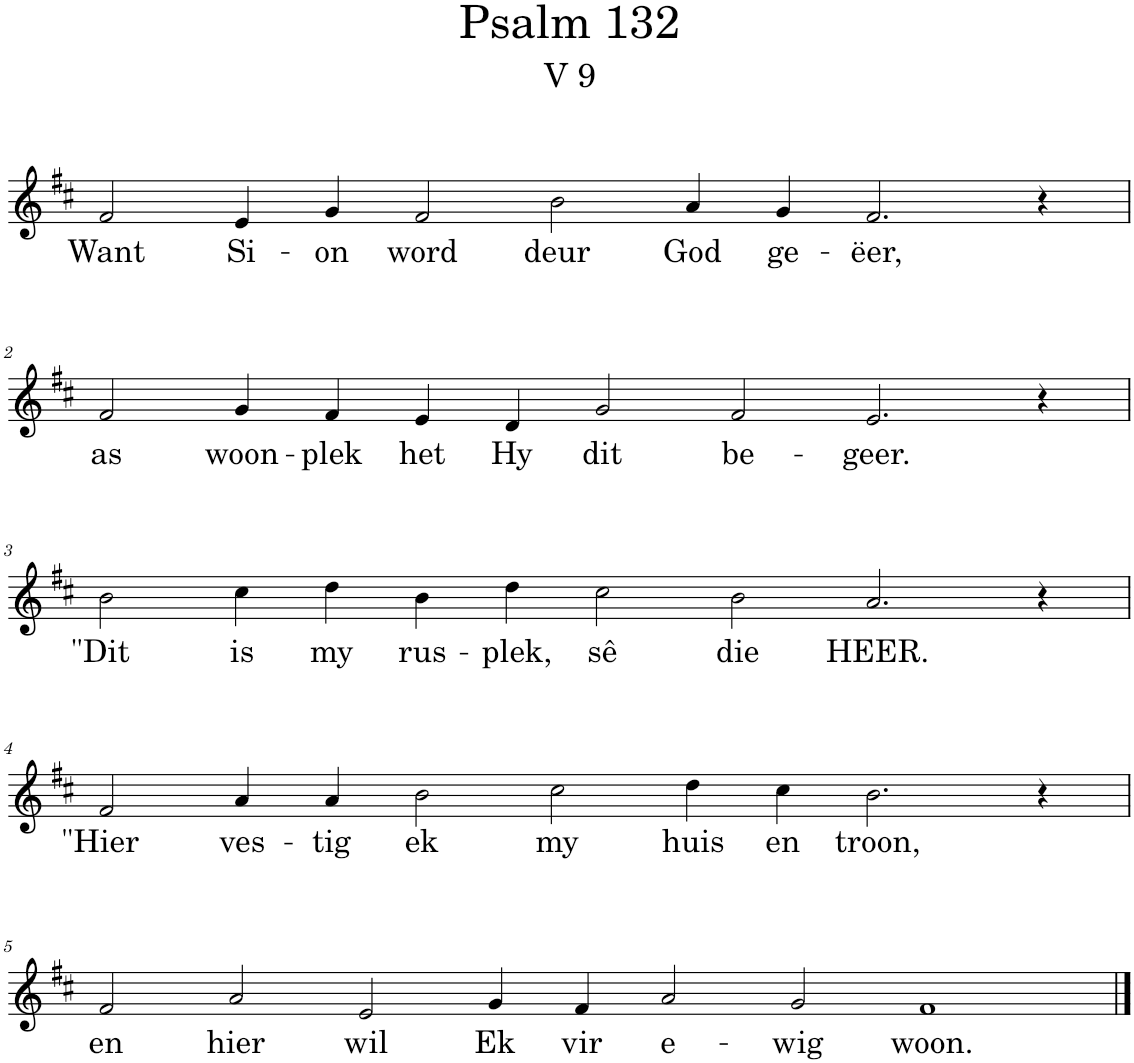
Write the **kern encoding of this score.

**kern	**text
*part1	*part1
*staff1	*staff1
*I"Pipe Organ	*
*I'Org.	*
*clefG2	*
*k[f#c#]	*
*M14/4	*
=1	=1
!	!LO:LY:b
2f#/	Want
!	!LO:LY:b
4e/	Si-
!	!LO:LY:b
4g/	-on
!	!LO:LY:b
2f#/	word
!	!LO:LY:b
2b\	deur
!	!LO:LY:b
4a/	God
!	!LO:LY:b
4g/	ge-
!	!LO:LY:b
2.f#/	-ëer,
4r	.
!!LO:LB:g=z
=2	=2
!	!LO:LY:b
2f#/	as
!	!LO:LY:b
4g/	woon-
!	!LO:LY:b
4f#/	-plek
!	!LO:LY:b
4e/	het
!	!LO:LY:b
4d/	Hy
!	!LO:LY:b
2g/	dit
!	!LO:LY:b
2f#/	be-
!	!LO:LY:b
2.e/	-geer.
4r	.
!!LO:LB:g=z
=3	=3
!	!LO:LY:b
2b\	"Dit
!	!LO:LY:b
4cc#\	is
!	!LO:LY:b
4dd\	my
!	!LO:LY:b
4b\	rus-
!	!LO:LY:b
4dd\	-plek,
!	!LO:LY:b
2cc#\	sê
!	!LO:LY:b
2b\	die
!	!LO:LY:b
2.a/	HEER.
4r	.
!!LO:LB:g=z
=4	=4
!	!LO:LY:b
2f#/	"Hier
!	!LO:LY:b
4a/	ves-
!	!LO:LY:b
4a/	-tig
!	!LO:LY:b
2b\	ek
!	!LO:LY:b
2cc#\	my
!	!LO:LY:b
4dd\	huis
!	!LO:LY:b
4cc#\	en
!	!LO:LY:b
2.b\	troon,
4r	.
!!LO:LB:g=z
=5	=5
*M16/4	*
!	!LO:LY:b
2f#/	en
!	!LO:LY:b
2a/	hier
!	!LO:LY:b
2e/	wil
!	!LO:LY:b
4g/	Ek
!	!LO:LY:b
4f#/	vir
!	!LO:LY:b
2a/	e-
!	!LO:LY:b
2g/	-wig
!	!LO:LY:b
1f#	woon.
==	==
*-	*-
